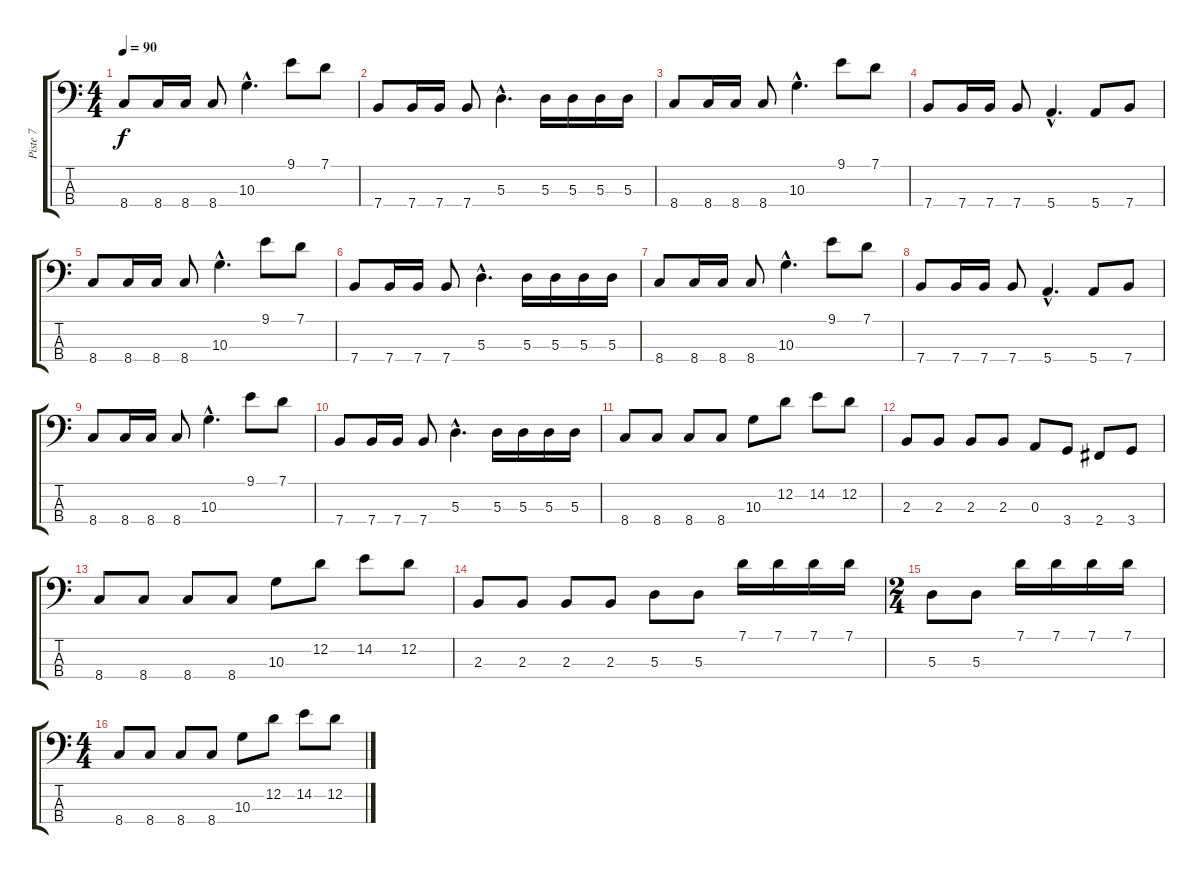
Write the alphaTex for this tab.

\track ("Piste 7" "Piste 7") {instrument electricbassfinger}
\staff {score tabs}
\tuning (G2 D2 A1 E1) {hide}
\ts (4 4)
\tempo 90
\clef f4
\ks c
8.4.8{dy f} 8.4.16 8.4.16 8.4.8 10.3{hac}.4{d} 9.1.8 7.1.8 |
7.4.8 7.4.16 7.4.16 7.4.8 5.3{hac}.4{d} 5.3.16 5.3.16 5.3.16 5.3.16 |
8.4.8 8.4.16 8.4.16 8.4.8 10.3{hac}.4{d} 9.1.8 7.1.8 |
7.4.8 7.4.16 7.4.16 7.4.8 5.4{hac}.4{d} 5.4.8 7.4.8 |
8.4.8 8.4.16 8.4.16 8.4.8 10.3{hac}.4{d} 9.1.8 7.1.8 |
7.4.8 7.4.16 7.4.16 7.4.8 5.3{hac}.4{d} 5.3.16 5.3.16 5.3.16 5.3.16 |
8.4.8 8.4.16 8.4.16 8.4.8 10.3{hac}.4{d} 9.1.8 7.1.8 |
7.4.8 7.4.16 7.4.16 7.4.8 5.4{hac}.4{d} 5.4.8 7.4.8 |
8.4.8 8.4.16 8.4.16 8.4.8 10.3{hac}.4{d} 9.1.8 7.1.8 |
7.4.8 7.4.16 7.4.16 7.4.8 5.3{hac}.4{d} 5.3.16 5.3.16 5.3.16 5.3.16 |
8.4.8 8.4.8 8.4.8 8.4.8 10.3.8 12.2.8 14.2.8 12.2.8 |
2.3.8 2.3.8 2.3.8 2.3.8 0.3.8 3.4.8 2.4.8 3.4.8 |
8.4.8 8.4.8 8.4.8 8.4.8 10.3.8 12.2.8 14.2.8 12.2.8 |
2.3.8 2.3.8 2.3.8 2.3.8 5.3.8 5.3.8 7.1.16 7.1.16 7.1.16 7.1.16 |
\ts (2 4)
5.3.8 5.3.8 7.1.16 7.1.16 7.1.16 7.1.16 |
\ts (4 4)
8.4.8 8.4.8 8.4.8 8.4.8 10.3.8 12.2.8 14.2.8 12.2.8
